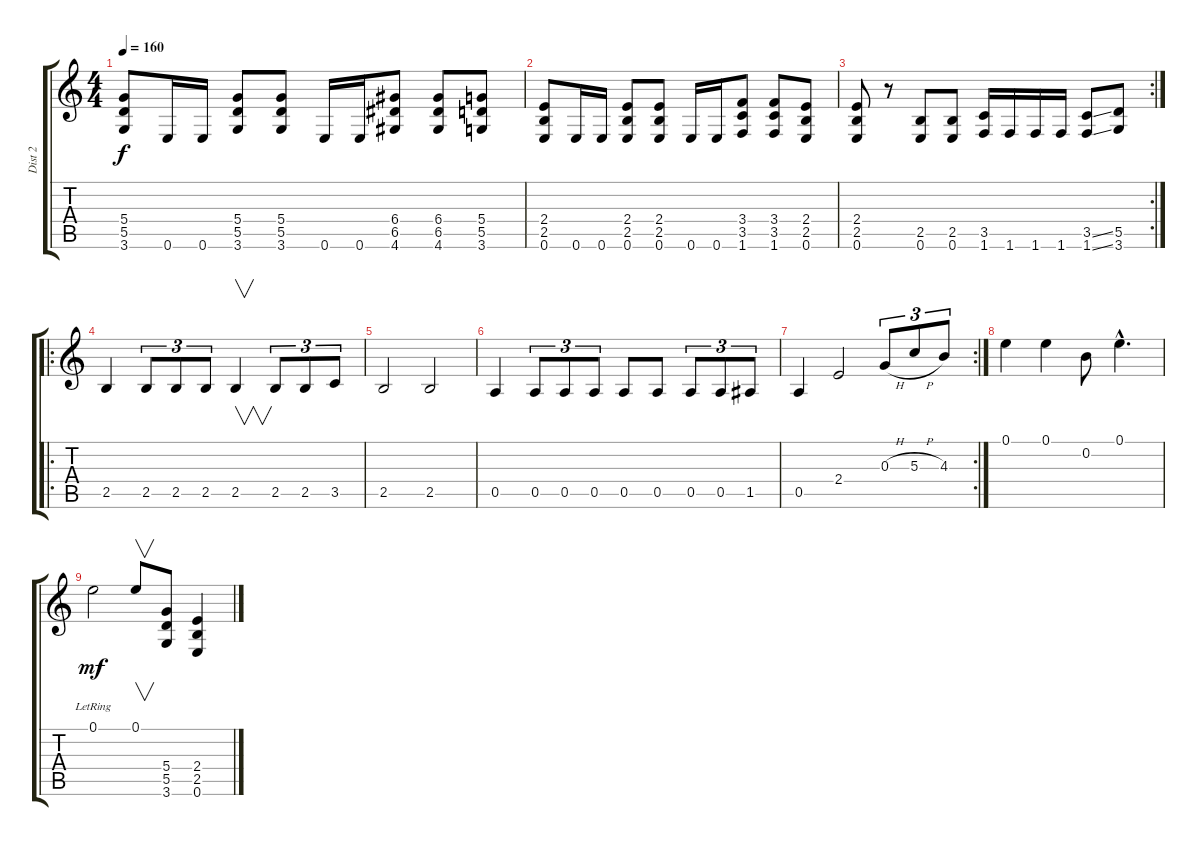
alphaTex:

\track ("Dist 2" "Dist 2") {instrument overdrivenguitar}
\staff {score tabs}
\tuning (E4 B3 G3 D3 A2 E2) {hide}
\ts (4 4)
\tempo 160
\clef g2
\ks c
(5.4 5.5 3.6).8{dy f} 0.6.16 0.6.16 (5.4 5.5 3.6).8 (5.4 5.5 3.6).8 0.6.16 0.6.16 (6.4 6.5 4.6).8 (6.4 6.5 4.6).8 (5.4 5.5 3.6).8 |
(2.4 2.5 0.6).8 0.6.16 0.6.16 (2.4 2.5 0.6).8 (2.4 2.5 0.6).8 0.6.16 0.6.16 (3.4 3.5 1.6).8 (3.4 3.5 1.6).8 (2.4 2.5 0.6).8 |
\rc 2
(2.4 2.5 0.6).8 r.8 (2.5 0.6).8 (2.5 0.6).8 (3.5 1.6).16 1.6.16 1.6.16 1.6.16 (3.5{ss} 1.6{ss}).8 (5.5 3.6).8 |
\ro
2.5.4{volume 14} 2.5.8{tu (3 2)} 2.5.8{tu (3 2)} 2.5.8{tu (3 2)} 2.5.4{v} 2.5.8{tu (3 2)} 2.5.8{tu (3 2)} 3.5.8{tu (3 2)} |
2.5.2 2.5.2 |
0.5.4 0.5.8{tu (3 2)} 0.5.8{tu (3 2)} 0.5.8{tu (3 2)} 0.5.8 0.5.8 0.5.8{tu (3 2)} 0.5.8{tu (3 2)} 1.5.8{tu (3 2)} |
\rc 2
0.5.4 2.4.2 0.3{h}.8{tu (3 2)} 5.3{h}.8{tu (3 2)} 4.3.8{tu (3 2)} |
0.1.4{volume 14} 0.1.4 0.2.8 0.1{hac}.4{d} |
0.1{lr}.2{dy mf} 0.1.8{v} (5.4 5.5 3.6).8{volume 13} (2.4 2.5 0.6).4
